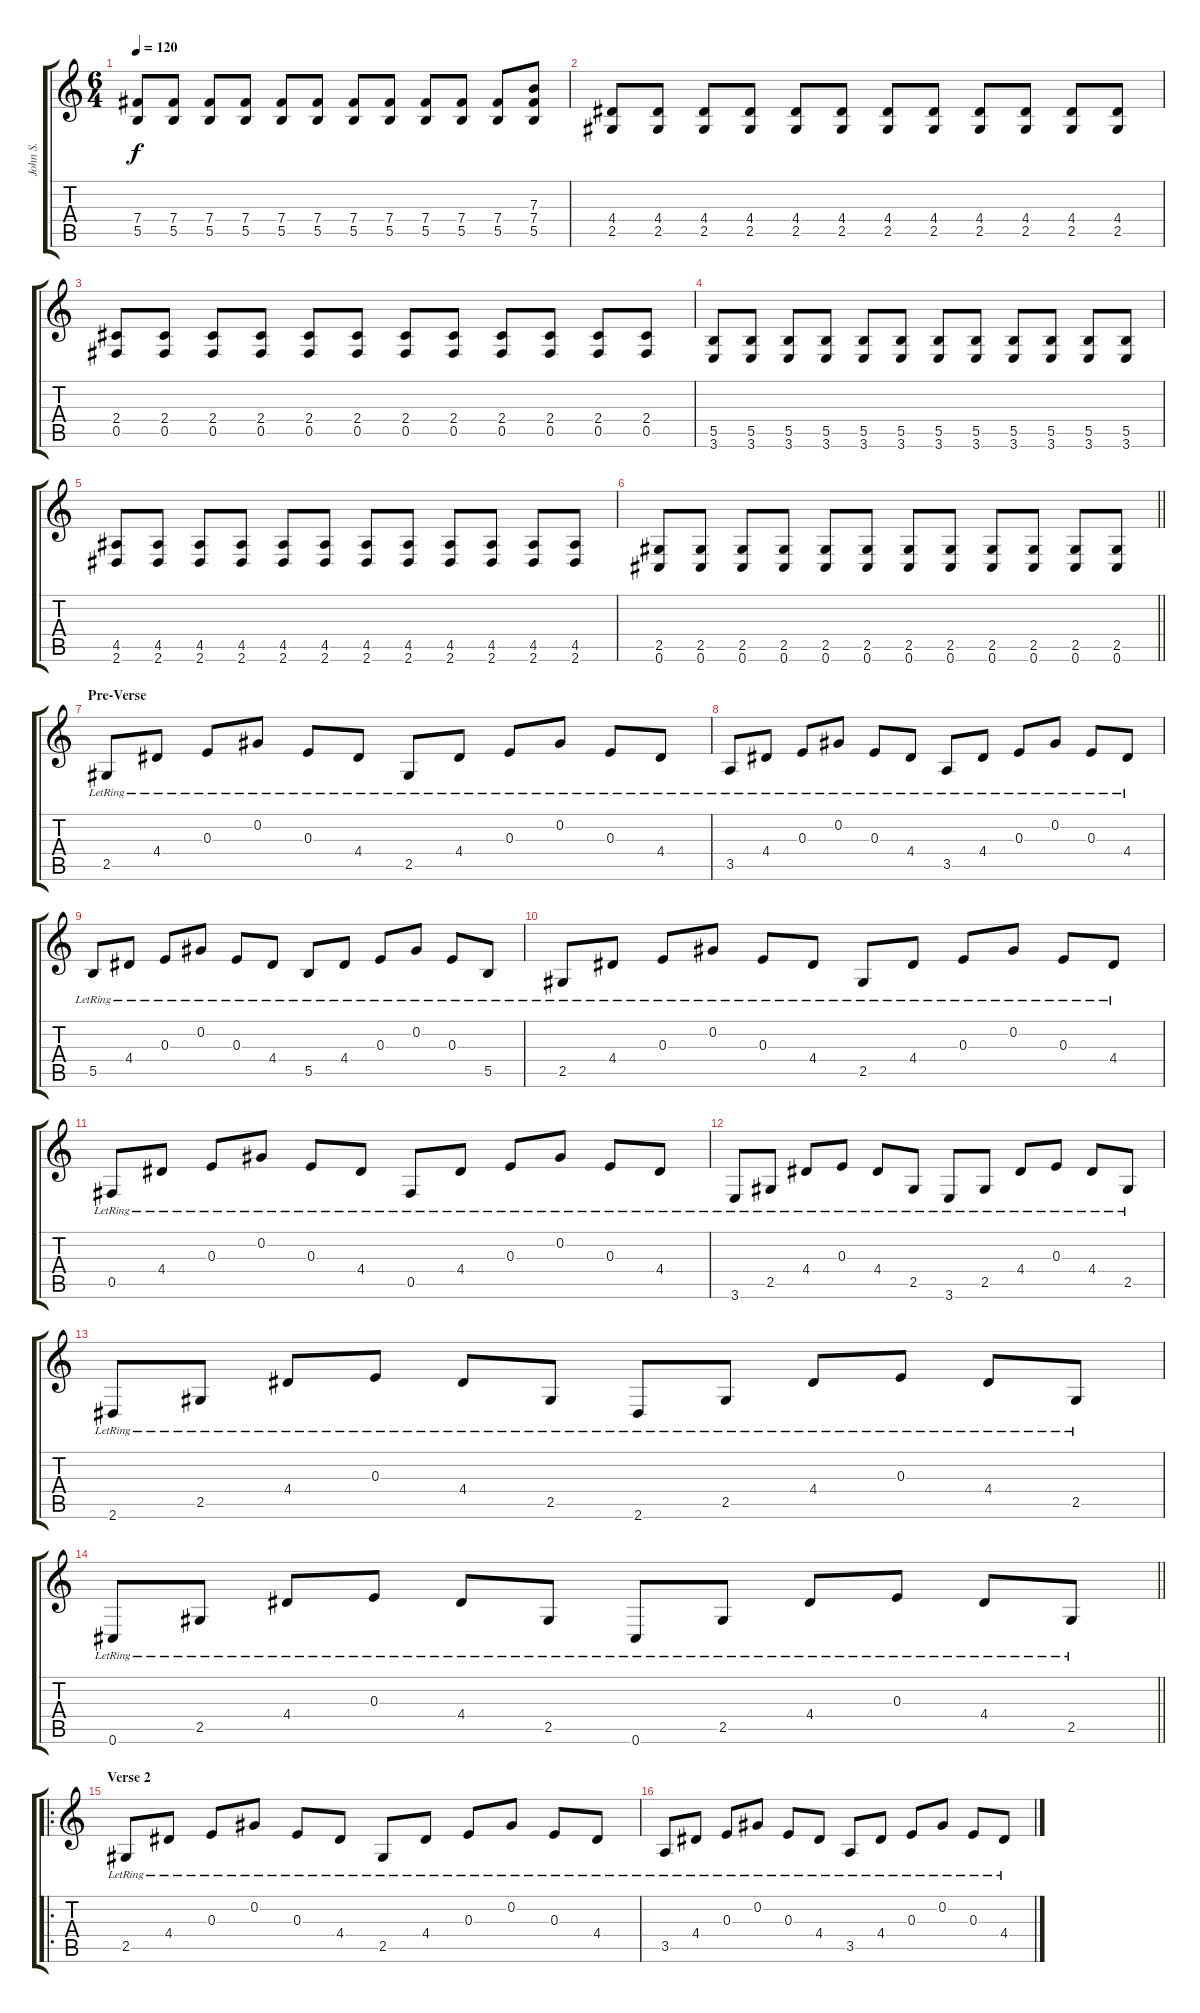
\track ("John S." "John S.") {instrument acousticguitarsteel}
\staff {score tabs}
\tuning (Db4 Ab3 E3 B2 Gb2 Db2) {hide}
\ts (6 4)
\tempo 120
\clef g2
\ks c
(7.4 5.5).8{dy f} (7.4 5.5).8 (7.4 5.5).8 (7.4 5.5).8 (7.4 5.5).8 (7.4 5.5).8 (7.4 5.5).8 (7.4 5.5).8 (7.4 5.5).8 (7.4 5.5).8 (7.4 5.5).8 (7.3 7.4 5.5).8 |
(4.4 2.5).8 (4.4 2.5).8 (4.4 2.5).8 (4.4 2.5).8 (4.4 2.5).8 (4.4 2.5).8 (4.4 2.5).8 (4.4 2.5).8 (4.4 2.5).8 (4.4 2.5).8 (4.4 2.5).8 (4.4 2.5).8 |
(2.4 0.5).8 (2.4 0.5).8 (2.4 0.5).8 (2.4 0.5).8 (2.4 0.5).8 (2.4 0.5).8 (2.4 0.5).8 (2.4 0.5).8 (2.4 0.5).8 (2.4 0.5).8 (2.4 0.5).8 (2.4 0.5).8 |
(5.5 3.6).8 (5.5 3.6).8 (5.5 3.6).8 (5.5 3.6).8 (5.5 3.6).8 (5.5 3.6).8 (5.5 3.6).8 (5.5 3.6).8 (5.5 3.6).8 (5.5 3.6).8 (5.5 3.6).8 (5.5 3.6).8 |
(4.5 2.6).8 (4.5 2.6).8 (4.5 2.6).8 (4.5 2.6).8 (4.5 2.6).8 (4.5 2.6).8 (4.5 2.6).8 (4.5 2.6).8 (4.5 2.6).8 (4.5 2.6).8 (4.5 2.6).8 (4.5 2.6).8 |
\barLineRight lightlight
(2.5 0.6).8 (2.5 0.6).8 (2.5 0.6).8 (2.5 0.6).8 (2.5 0.6).8 (2.5 0.6).8 (2.5 0.6).8 (2.5 0.6).8 (2.5 0.6).8 (2.5 0.6).8 (2.5 0.6).8 (2.5 0.6).8 |
\section ("" "Pre-Verse")
2.5{lr}.8{volume 16 instrument acousticguitarsteel} 4.4{lr}.8 0.3{lr}.8 0.2{lr}.8 0.3{lr}.8 4.4{lr}.8 2.5{lr}.8 4.4{lr}.8 0.3{lr}.8 0.2{lr}.8 0.3{lr}.8 4.4{lr}.8 |
3.5{lr}.8 4.4{lr}.8 0.3{lr}.8 0.2{lr}.8 0.3{lr}.8 4.4{lr}.8 3.5{lr}.8 4.4{lr}.8 0.3{lr}.8 0.2{lr}.8 0.3{lr}.8 4.4{lr}.8 |
5.5{lr}.8 4.4{lr}.8 0.3{lr}.8 0.2{lr}.8 0.3{lr}.8 4.4{lr}.8 5.5{lr}.8 4.4{lr}.8 0.3{lr}.8 0.2{lr}.8 0.3{lr}.8 5.5{lr}.8 |
2.5{lr}.8 4.4{lr}.8 0.3{lr}.8 0.2{lr}.8 0.3{lr}.8 4.4{lr}.8 2.5{lr}.8 4.4{lr}.8 0.3{lr}.8 0.2{lr}.8 0.3{lr}.8 4.4{lr}.8 |
0.5{lr}.8 4.4{lr}.8 0.3{lr}.8 0.2{lr}.8 0.3{lr}.8 4.4{lr}.8 0.5{lr}.8 4.4{lr}.8 0.3{lr}.8 0.2{lr}.8 0.3{lr}.8 4.4{lr}.8 |
3.6{lr}.8 2.5{lr}.8 4.4{lr}.8 0.3{lr}.8 4.4{lr}.8 2.5{lr}.8 3.6{lr}.8 2.5{lr}.8 4.4{lr}.8 0.3{lr}.8 4.4{lr}.8 2.5{lr}.8 |
2.6{lr}.8 2.5{lr}.8 4.4{lr}.8 0.3{lr}.8 4.4{lr}.8 2.5{lr}.8 2.6{lr}.8 2.5{lr}.8 4.4{lr}.8 0.3{lr}.8 4.4{lr}.8 2.5{lr}.8 |
\barLineRight lightlight
0.6{lr}.8 2.5{lr}.8 4.4{lr}.8 0.3{lr}.8 4.4{lr}.8 2.5{lr}.8 0.6{lr}.8 2.5{lr}.8 4.4{lr}.8 0.3{lr}.8 4.4{lr}.8 2.5{lr}.8 |
\ro
\section ("" "Verse 2")
2.5{lr}.8{volume 16 instrument acousticguitarsteel} 4.4{lr}.8 0.3{lr}.8 0.2{lr}.8 0.3{lr}.8 4.4{lr}.8 2.5{lr}.8 4.4{lr}.8 0.3{lr}.8 0.2{lr}.8 0.3{lr}.8 4.4{lr}.8 |
3.5{lr}.8 4.4{lr}.8 0.3{lr}.8 0.2{lr}.8 0.3{lr}.8 4.4{lr}.8 3.5{lr}.8 4.4{lr}.8 0.3{lr}.8 0.2{lr}.8 0.3{lr}.8 4.4{lr}.8
